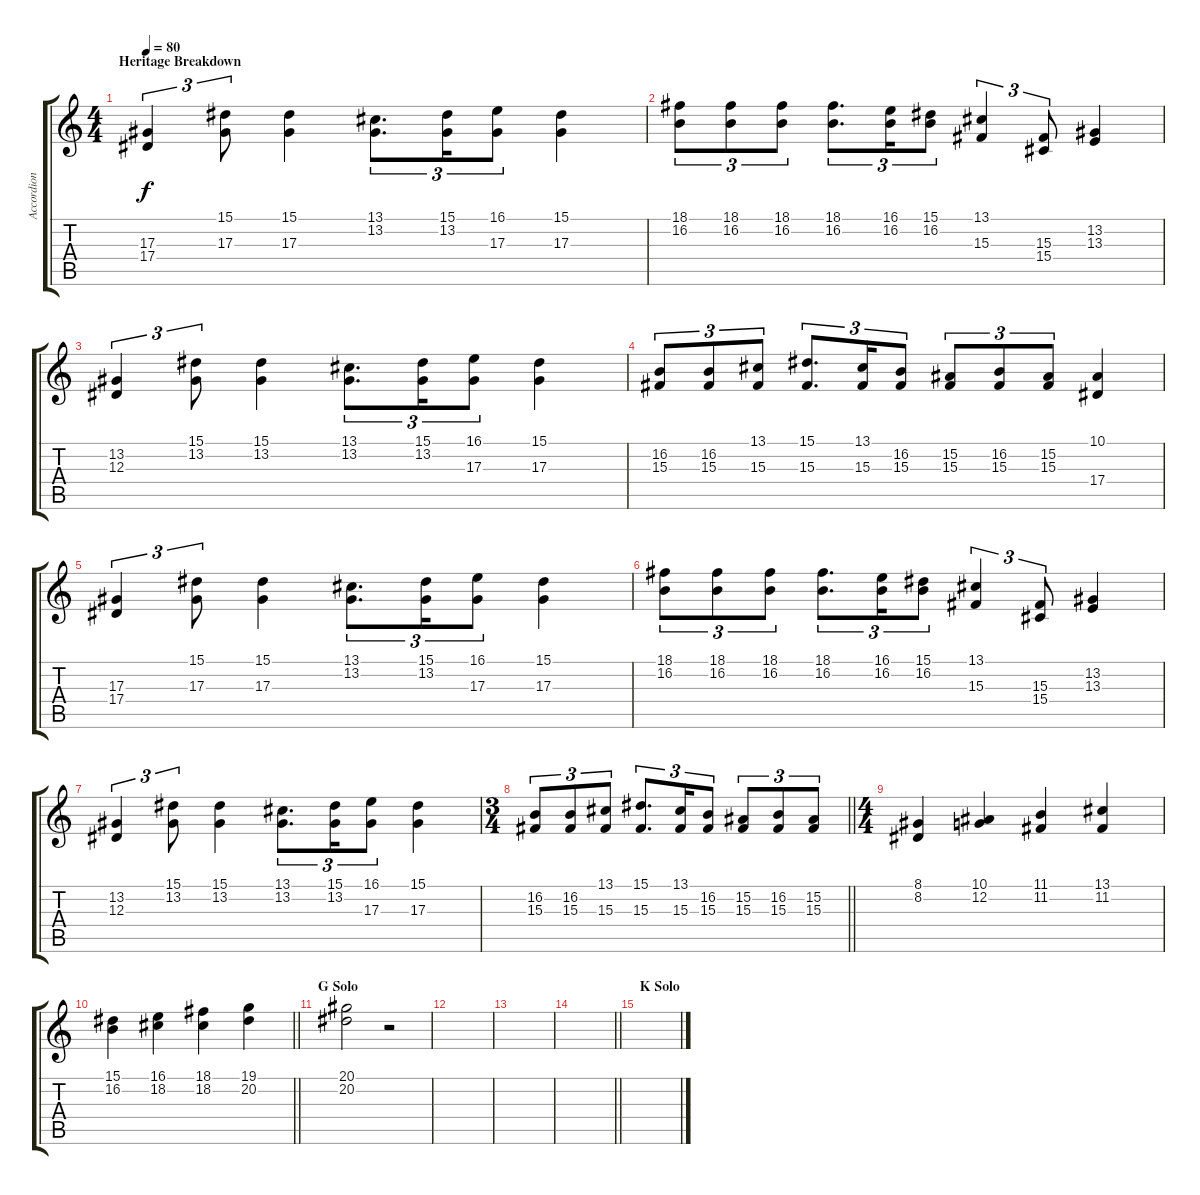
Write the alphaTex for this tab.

\track ("Accordion" "Accordion") {instrument accordion}
\staff {score tabs}
\tuning (C4 G3 Eb3 Bb2 F2 C2) {hide}
\ts (4 4)
\section ("" "Heritage Breakdown")
\tempo 80
\clef g2
\ks c
(17.3 17.4).4{tu (3 2) dy f} (15.1 17.3).8{tu (3 2)} (15.1 17.3).4 (13.1 13.2).8{d tu (3 2)} (15.1 13.2).16{tu (3 2)} (16.1 17.3).8{tu (3 2)} (15.1 17.3).4 |
(18.1 16.2).8{tu (3 2)} (18.1 16.2).8{tu (3 2)} (18.1 16.2).8{tu (3 2)} (18.1 16.2).8{d tu (3 2)} (16.1 16.2).16{tu (3 2)} (15.1 16.2).8{tu (3 2)} (13.1 15.3).4{tu (3 2)} (15.3 15.4).8{tu (3 2)} (13.2 13.3).4 |
(13.2 12.3).4{tu (3 2)} (15.1 13.2).8{tu (3 2)} (15.1 13.2).4 (13.1 13.2).8{d tu (3 2)} (15.1 13.2).16{tu (3 2)} (16.1 17.3).8{tu (3 2)} (15.1 17.3).4 |
(16.2 15.3).8{tu (3 2)} (16.2 15.3).8{tu (3 2)} (13.1 15.3).8{tu (3 2)} (15.1 15.3).8{d tu (3 2)} (13.1 15.3).16{tu (3 2)} (16.2 15.3).8{tu (3 2)} (15.2 15.3).8{tu (3 2)} (16.2 15.3).8{tu (3 2)} (15.2 15.3).8{tu (3 2)} (10.1 17.4).4 |
(17.3 17.4).4{tu (3 2)} (15.1 17.3).8{tu (3 2)} (15.1 17.3).4 (13.1 13.2).8{d tu (3 2)} (15.1 13.2).16{tu (3 2)} (16.1 17.3).8{tu (3 2)} (15.1 17.3).4 |
(18.1 16.2).8{tu (3 2)} (18.1 16.2).8{tu (3 2)} (18.1 16.2).8{tu (3 2)} (18.1 16.2).8{d tu (3 2)} (16.1 16.2).16{tu (3 2)} (15.1 16.2).8{tu (3 2)} (13.1 15.3).4{tu (3 2)} (15.3 15.4).8{tu (3 2)} (13.2 13.3).4 |
(13.2 12.3).4{tu (3 2)} (15.1 13.2).8{tu (3 2)} (15.1 13.2).4 (13.1 13.2).8{d tu (3 2)} (15.1 13.2).16{tu (3 2)} (16.1 17.3).8{tu (3 2)} (15.1 17.3).4 |
\ts (3 4)
\barLineRight lightlight
(16.2 15.3).8{tu (3 2)} (16.2 15.3).8{tu (3 2)} (13.1 15.3).8{tu (3 2)} (15.1 15.3).8{d tu (3 2)} (13.1 15.3).16{tu (3 2)} (16.2 15.3).8{tu (3 2)} (15.2 15.3).8{tu (3 2)} (16.2 15.3).8{tu (3 2)} (15.2 15.3).8{tu (3 2)} |
\ts (4 4)
(8.1 8.2).4 (10.1 12.2).4 (11.1 11.2).4 (13.1 11.2).4 |
\barLineRight lightlight
(15.1 16.2).4 (16.1 18.2).4 (18.1 18.2).4 (19.1 20.2).4 |
\section ("" "G Solo")
(20.1 20.2).2 r.2 |
|
|
\barLineRight lightlight
|
\section ("" "K Solo")
